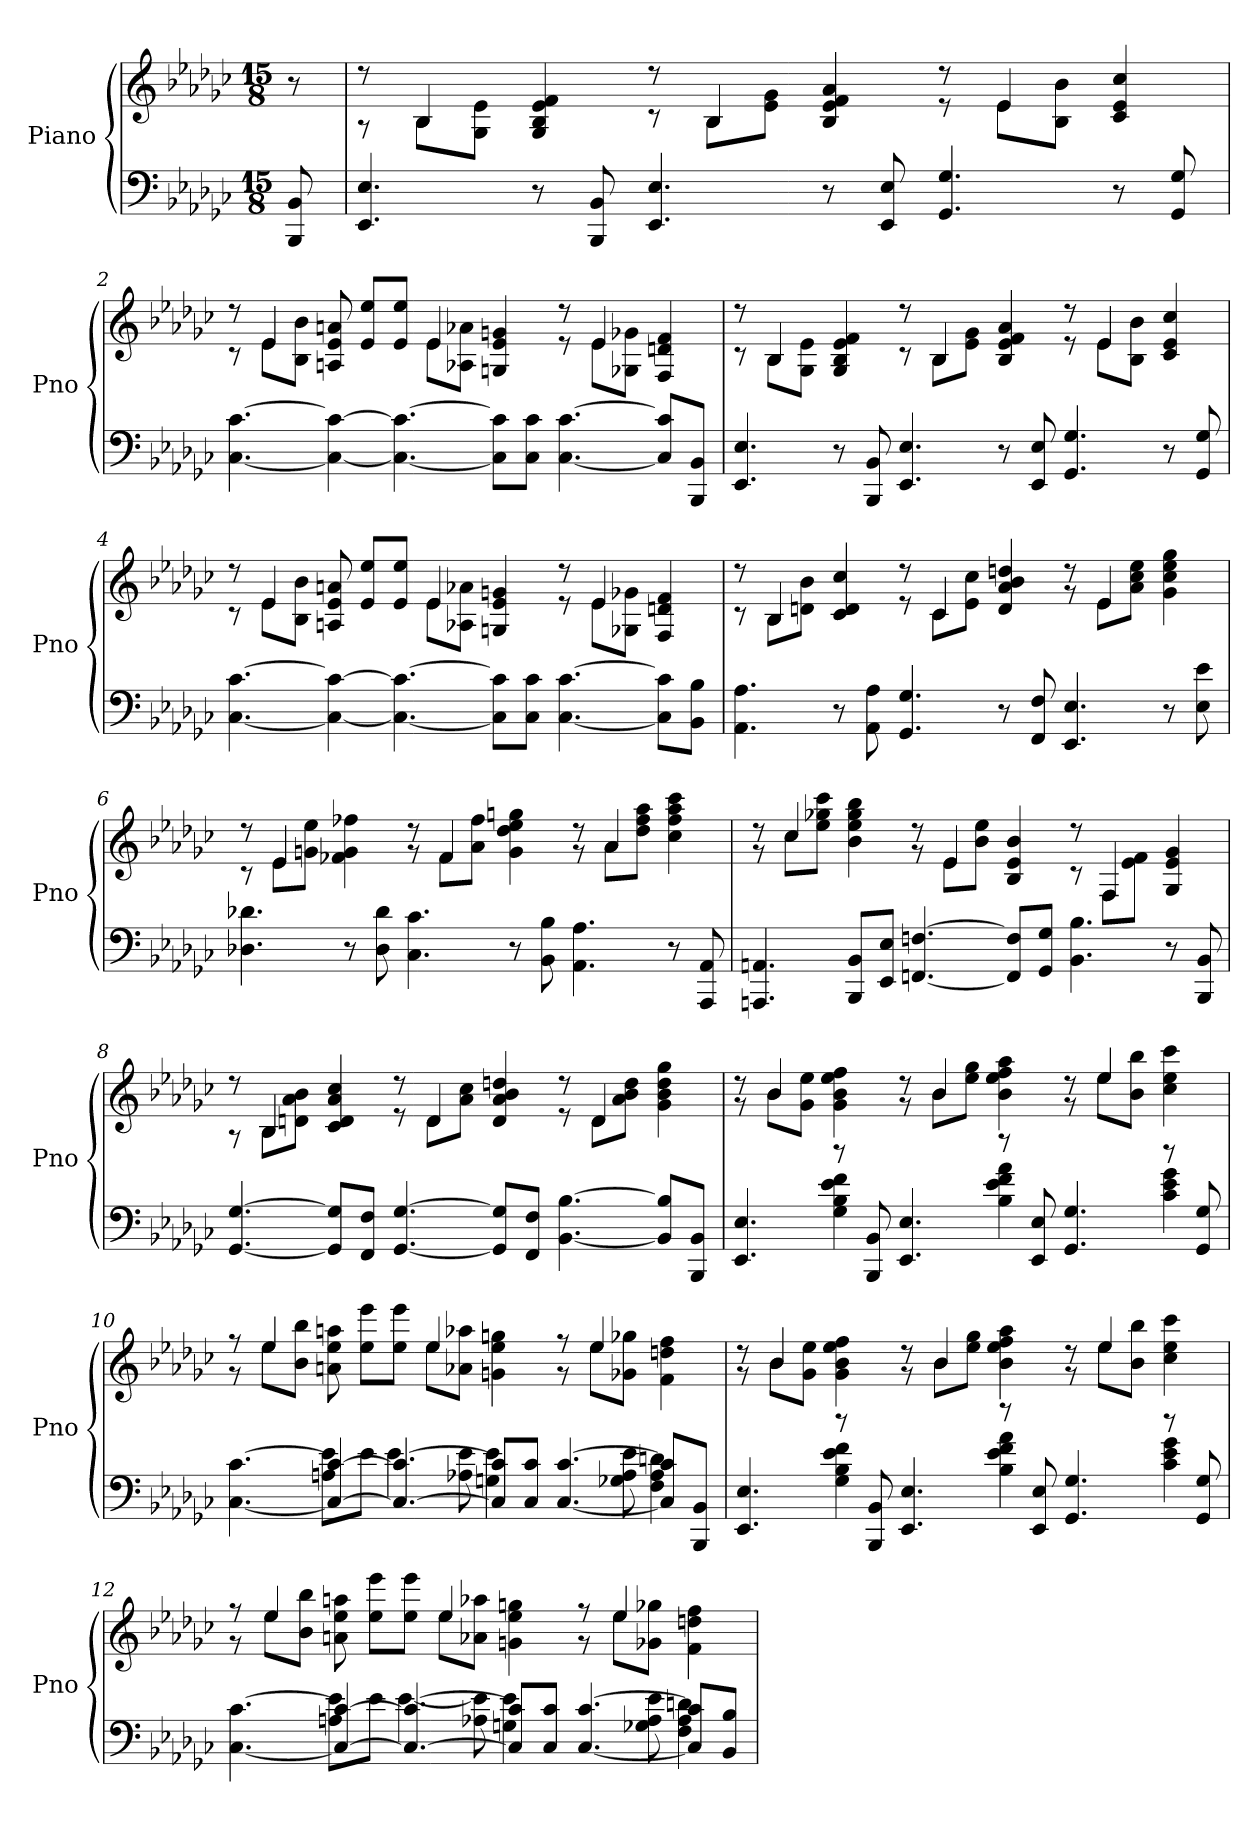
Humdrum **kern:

**kern	**kern
*part1	*part1
*staff2	*staff1
*I"Piano	*
*I'Pno	*
*clefF4	*clefG2
*k[b-e-a-d-g-c-]	*k[b-e-a-d-g-c-]
*e-:	*e-:
*M15/8	*M15/8
=	=
8BBB- 8BB-	8r
=1	=1
*	*^
4.EE- 4.E-	8r	8r
.	4B-	8B-L
.	.	8G- 8e-J
8r	4ryy	4G- 4B- 4e- 4f
8BBB- 8BB-	.	.
4.EE- 4.E-	8r	8r
.	4B-	8B-L
.	.	8e- 8g-J
8r	4ryy	4B- 4e- 4f 4a-
8EE- 8E-	.	.
4.GG- 4.G-	8r	8r
.	4e-	8e-L
.	.	8B- 8b-J
8r	4ryy	4c- 4e- 4cc-
8GG- 8G-	.	.
=2	=2	=2
[4.C- [4.c-	8r	8r
.	4e-	8e-L
.	.	8B- 8b-J
4C-_ 4c-_	4.ryy	8An 8e- 8an
.	.	8e- 8ee-L
4.C-_ 4.c-_	.	8e- 8ee-J
.	4e-	8e-L
.	.	8A-X 8a-XJ
8C-] 8c-]L	4ryy	4Gn 4e- 4gn
8C- 8c-J	.	.
[4.C- [4.c-	8r	8r
.	4e-	8e-L
.	.	8G-X 8g-XJ
8C-] 8c-]L	4ryy	4F 4dn 4f
8BBB- 8BB-J	.	.
=3	=3	=3
4.EE- 4.E-	8r	8r
.	4B-	8B-L
.	.	8G- 8e-J
8r	4ryy	4G- 4B- 4e- 4f
8BBB- 8BB-	.	.
4.EE- 4.E-	8r	8r
.	4B-	8B-L
.	.	8e- 8g-J
8r	4ryy	4B- 4e- 4f 4a-
8EE- 8E-	.	.
4.GG- 4.G-	8r	8r
.	4e-	8e-L
.	.	8B- 8b-J
8r	4ryy	4c- 4e- 4cc-
8GG- 8G-	.	.
=4	=4	=4
[4.C- [4.c-	8r	8r
.	4e-	8e-L
.	.	8B- 8b-J
4C-_ 4c-_	4.ryy	8An 8e- 8an
.	.	8e- 8ee-L
4.C-_ 4.c-_	.	8e- 8ee-J
.	4e-	8e-L
.	.	8A-X 8a-XJ
8C-] 8c-]L	4ryy	4Gn 4e- 4gn
8C- 8c-J	.	.
[4.C- [4.c-	8r	8r
.	4e-	8e-L
.	.	8G-X 8g-XJ
8C-] 8c-]L	4ryy	4F 4dn 4f
8BB- 8B-J	.	.
=5	=5	=5
4.AA- 4.A-	8r	8r
.	4B-	8B-L
.	.	8dn 8b-J
8r	4ryy	4c- 4d 4cc-
8AA- 8A-	.	.
4.GG- 4.G-	8r	8r
.	4c-	8c-L
.	.	8e- 8cc-J
8r	4ryy	4d 4a- 4b- 4ddn
8FF 8F	.	.
4.EE- 4.E-	8r	8r
.	4e-	8e-L
.	.	8a- 8cc- 8ee-J
8r	4ryy	4g- 4cc- 4ee- 4gg-
8E- 8e-	.	.
=6	=6	=6
4.D-X 4.d-X	8r	8r
.	4e-	8e-L
.	.	8gn 8ee-J
8r	4ryy	4f-X 4g 4ff-X
8D- 8d-	.	.
4.C- 4.c-	8r	8r
.	4f-	8f-L
.	.	8a- 8ff-J
8r	4ryy	4g 4dd- 4ee- 4ggn
8BB- 8B-	.	.
4.AA- 4.A-	8r	8r
.	4a-	8a-L
.	.	8dd- 8ff- 8aa-J
8r	4ryy	4cc- 4ff- 4aa- 4ccc-
8AAA- 8AA-	.	.
=7	=7	=7
4.AAAn 4.AAn	8r	8r
.	4cc-	8cc-L
.	.	8ee- 8gg-X 8ccc-J
8BBB- 8BB-L	4ryy	4b- 4ee- 4gg- 4bb-
8EE- 8E-J	.	.
[4.FFn [4.Fn	8r	8r
.	4e-	8e-L
.	.	8b- 8ee-J
8FF] 8F]L	4ryy	4B- 4e- 4b-
8GG- 8G-J	.	.
4.BB- 4.B-	8r	8r
.	4F	8FL
.	.	8e- 8fJ
8r	4ryy	4G- 4e- 4g-
8BBB- 8BB-	.	.
=8	=8	=8
[4.GG- [4.G-	8r	8r
.	4B-	8B-L
.	.	8dn 8a- 8b-J
8GG-] 8G-]L	4ryy	4c- 4d 4a- 4cc-
8FF 8FJ	.	.
[4.GG- [4.G-	8r	8r
.	4d	8dL
.	.	8a- 8cc-J
8GG-] 8G-]L	4ryy	4d 4a- 4b- 4ddn
8FF 8FJ	.	.
[4.BB- [4.B-	8r	8r
.	4d	8dL
.	.	8a- 8b- 8ddJ
8BB-] 8B-]L	4ryy	4g- 4b- 4dd 4gg-
8BBB- 8BB-J	.	.
=9	=9	=9
*^	*	*
4.EE- 4.E-	4.ryy	8r	8r
.	.	4b-	8b-L
.	.	.	8g- 8ee-J
8r	4G- 4B- 4e- 4f	4ryy	4g- 4b- 4ee- 4ff
8BBB- 8BB-	.	.	.
4.EE- 4.E-	4.ryy	8r	8r
.	.	4b-	8b-L
.	.	.	8ee- 8gg-J
8r	4B- 4e- 4f 4a-	4ryy	4b- 4ee- 4ff 4aa-
8EE- 8E-	.	.	.
4.GG- 4.G-	4.ryy	8r	8r
.	.	4ee-	8ee-L
.	.	.	8b- 8bb-J
8r	4c- 4e- 4g-	4ryy	4cc- 4ee- 4ccc-
8GG- 8G-	.	.	.
=10	=10	=10	=10
[4.C- [4.c-	4.ryy	8r	8r
.	.	4ee-	8ee-L
.	.	.	8b- 8bb-J
4C-_ 4c-_	8An 8e-L	4.ryy	8an 8ee- 8aan
.	8e-J	.	8ee- 8eee-L
4.C-_ 4.c-_	4e-	.	8ee- 8eee-J
.	.	4ee-	8ee-L
.	8A-X 8e-	.	8a-X 8aa-XJ
8C-] 8c-]L	4Gn 4e-	4ryy	4gn 4ee- 4ggn
8C- 8c-J	.	.	.
[4.C- [4.c-	4ryy	8r	8r
.	.	4ee-	8ee-L
.	8G-X 8A- 8e-	.	8g-X 8gg-XJ
8C-] 8c-]L	4F 4A- 4dn	4ryy	4f 4ddn 4ff
8BBB- 8BB-J	.	.	.
=11	=11	=11	=11
4.EE- 4.E-	4.ryy	8r	8r
.	.	4b-	8b-L
.	.	.	8g- 8ee-J
8r	4G- 4B- 4e- 4f	4ryy	4g- 4b- 4ee- 4ff
8BBB- 8BB-	.	.	.
4.EE- 4.E-	4.ryy	8r	8r
.	.	4b-	8b-L
.	.	.	8ee- 8gg-J
8r	4B- 4e- 4f 4a-	4ryy	4b- 4ee- 4ff 4aa-
8EE- 8E-	.	.	.
4.GG- 4.G-	4.ryy	8r	8r
.	.	4ee-	8ee-L
.	.	.	8b- 8bb-J
8r	4c- 4e- 4g-	4ryy	4cc- 4ee- 4ccc-
8GG- 8G-	.	.	.
=12	=12	=12	=12
[4.C- [4.c-	4.ryy	8r	8r
.	.	4ee-	8ee-L
.	.	.	8b- 8bb-J
4C-_ 4c-_	8An 8e-L	4.ryy	8an 8ee- 8aan
.	8e-J	.	8ee- 8eee-L
4.C-_ 4.c-_	[4e-	.	8ee- 8eee-J
.	.	4ee-	8ee-L
.	8A-X 8e-]	.	8a-X 8aa-XJ
8C-] 8c-]L	4Gn 4e-	4ryy	4gn 4ee- 4ggn
8C- 8c-J	.	.	.
[4.C- [4.c-	4ryy	8r	8r
.	.	4ee-	8ee-L
.	8G-X 8A- 8e-	.	8g-X 8gg-XJ
8C-] 8c-]L	4F 4A- 4dn	4ryy	4f 4ddn 4ff
8BB- 8B-J	.	.	.
*v	*v	*	*
*	*v	*v
=	=
*-	*-
